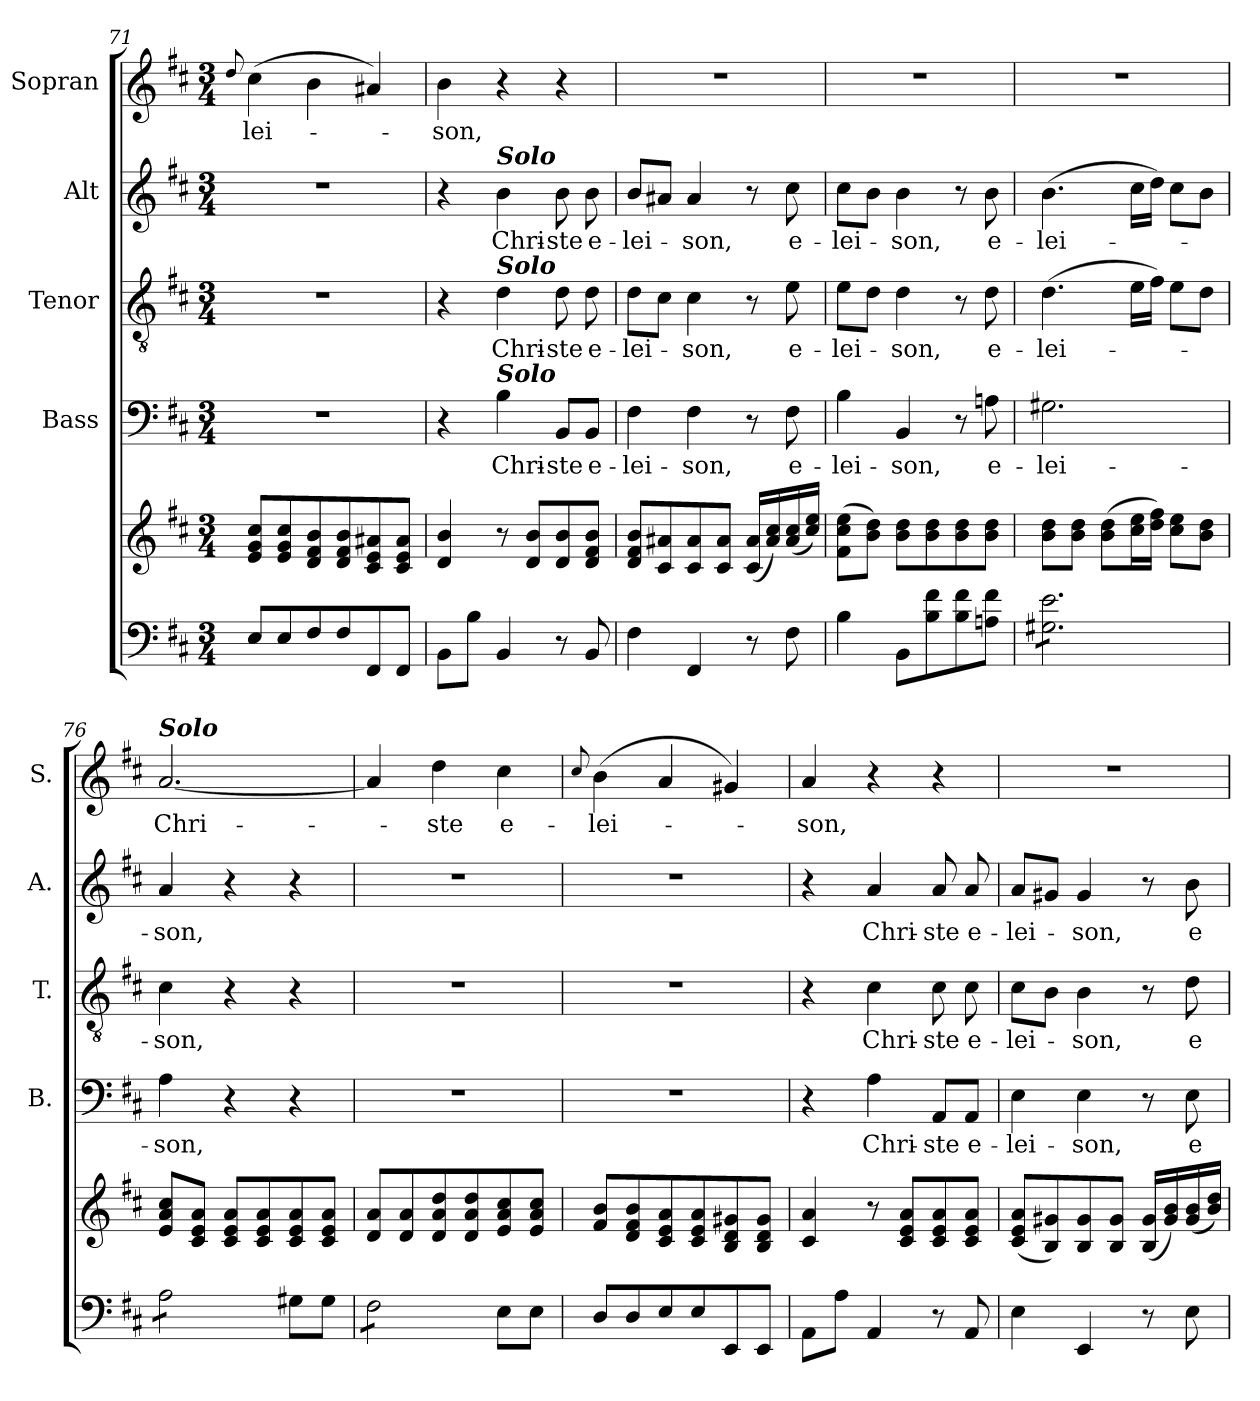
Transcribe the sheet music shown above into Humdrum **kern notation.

**kern	**kern	**kern	**text	**kern	**text	**kern	**text	**kern	**text
*part5	*part5	*part4	*part4	*part3	*part3	*part2	*part2	*part1	*part1
*staff6	*staff5	*staff4	*staff4	*staff3	*staff3	*staff2	*staff2	*staff1	*staff1
*	*	*I"Bass	*	*I"Tenor	*	*I"Alt	*	*I"Sopran	*
*	*	*I'B.	*	*I'T.	*	*I'A.	*	*I'S.	*
!!LO:LB:g=z
*clefF4	*clefG2	*clefF4	*	*clefGv2	*	*clefG2	*	*clefG2	*
*k[f#c#]	*k[f#c#]	*k[f#c#]	*	*k[f#c#]	*	*k[f#c#]	*	*k[f#c#]	*
*D:	*D:	*D:	*	*D:	*	*D:	*	*D:	*
*M3/4	*M3/4	*M3/4	*	*M3/4	*	*M3/4	*	*M3/4	*
=71	=71	=71	=71	=71	=71	=71	=71	=71	=71
.	.	.	.	.	.	.	.	8qqdd/	.
!	!	!	!	!	!	!	!	!	!LO:LY:b
8E/L	8e/ 8g/ 8cc#/L	2.r	.	2.r	.	2.r	.	(>4cc#\	-lei-
8E/	8e/ 8g/ 8cc#/	.	.	.	.	.	.	.	.
8F#/	8d/ 8f#/ 8b/	.	.	.	.	.	.	4b\	.
8F#/	8d/ 8f#/ 8b/	.	.	.	.	.	.	.	.
8FF#/	8c#/ 8e/ 8a#X/	.	.	.	.	.	.	4a#X/)	.
8FF#/J	8c#/ 8e/ 8a#/J	.	.	.	.	.	.	.	.
=72	=72	=72	=72	=72	=72	=72	=72	=72	=72
!	!	!	!	!	!	!	!	!	!LO:LY:b
8BB\L	4d/ 4b/	4r	.	4r	.	4r	.	4b\	-son,
8B\J	.	.	.	.	.	.	.	.	.
!	!	!	!	!	!	!LO:TX:a:Bi:t=Solo	!	!	!
!	!	!	!	!LO:TX:a:Bi:t=Solo	!	!	!	!	!
!	!	!LO:TX:a:Bi:t=Solo	!	!	!	!	!	!	!
!	!	!	!LO:LY:b	!	!LO:LY:b	!	!LO:LY:b	!	!
4BB/	8r	4B\	Chri-	4d\	Chri-	4b\	Chri-	4r	.
.	8d/ 8b/L	.	.	.	.	.	.	.	.
!	!	!	!LO:LY:b	!	!LO:LY:b	!	!LO:LY:b	!	!
8r	8d/ 8b/	8BB/L	-ste	8d\	-ste	8b\	-ste	4r	.
!	!	!	!LO:LY:b	!	!LO:LY:b	!	!LO:LY:b	!	!
8BB/	8d/ 8f#/ 8b/J	8BB/J	e-	8d\	e-	8b\	e-	.	.
=73	=73	=73	=73	=73	=73	=73	=73	=73	=73
!	!	!	!LO:LY:b	!	!LO:LY:b	!	!LO:LY:b	!	!
4F#\	8d/ 8f#/ 8b/L	4F#\	-lei-	8d\L	-lei-	8b/L	-lei-	2.r	.
.	8c#/ 8a#X/	.	.	8c#\J	.	8a#X/J	.	.	.
!	!	!	!LO:LY:b	!	!LO:LY:b	!	!LO:LY:b	!	!
4FF#/	8c#/ 8a#/	4F#\	-son,	4c#\	-son,	4a#/	-son,	.	.
.	8c#/ 8a#/J	.	.	.	.	.	.	.	.
8r	(<16c#/ 16a#/LL	8r	.	8r	.	8r	.	.	.
.	16a#/ 16cc#/)	.	.	.	.	.	.	.	.
!	!	!	!LO:LY:b	!	!LO:LY:b	!	!LO:LY:b	!	!
8F#\	(<16a#/ 16cc#/	8F#\	e-	8e\	e-	8cc#\	e-	.	.
.	16cc#/ 16ee/JJ)	.	.	.	.	.	.	.	.
=74	=74	=74	=74	=74	=74	=74	=74	=74	=74
!	!	!	!LO:LY:b	!	!LO:LY:b	!	!LO:LY:b	!	!
4B\	(>8f#\ 8cc#\ 8ee\L	4B\	-lei-	8e\L	-lei-	8cc#\L	-lei-	2.r	.
.	8b\ 8dd\J)	.	.	8d\J	.	8b\J	.	.	.
!	!	!	!LO:LY:b	!	!LO:LY:b	!	!LO:LY:b	!	!
8BB\L	8b\ 8dd\L	4BB/	-son,	4d\	-son,	4b\	-son,	.	.
8B\ 8f#\	8b\ 8dd\	.	.	.	.	.	.	.	.
8B\ 8f#\	8b\ 8dd\	8r	.	8r	.	8r	.	.	.
!	!	!	!LO:LY:b	!	!LO:LY:b	!	!LO:LY:b	!	!
8An\ 8f#\J	8b\ 8dd\J	8An\	e-	8d\	e-	8b\	e-	.	.
=75	=75	=75	=75	=75	=75	=75	=75	=75	=75
!	!	!	!LO:LY:b	!	!LO:LY:b	!	!LO:LY:b	!	!
*tremolo	*	*	*	*	*	*	*	*	*
8G#X\ 8e\L	8b\ 8dd\L	2.G#X\	-lei-	(>4.d\	-lei-	(>4.b\	-lei-	2.r	.
8G#X\ 8e\	8b\ 8dd\J	.	.	.	.	.	.	.	.
8G#X\ 8e\	(>8b\ 8dd\L	.	.	.	.	.	.	.	.
8G#X\ 8e\	16cc#\ 16ee\L	.	.	16e\LL	.	16cc#\LL	.	.	.
.	16dd\ 16ff#\JJ)	.	.	16f#\JJ)	.	16dd\JJ)	.	.	.
8G#X\ 8e\	8cc#\ 8ee\L	.	.	8e\L	.	8cc#\L	.	.	.
8G#X\ 8e\J	8b\ 8dd\J	.	.	8d\J	.	8b\J	.	.	.
=76	=76	=76	=76	=76	=76	=76	=76	=76	=76
!	!	!	!	!	!	!	!	!LO:TX:a:Bi:t=Solo	!
!	!	!	!LO:LY:b	!	!LO:LY:b	!	!LO:LY:b	!	!LO:LY:b
8A\L	8e/ 8a/ 8cc#/L	4A\	-son,	4c#\	-son,	4a/	-son,	[2.a/	Chri-
8A\	8c#/ 8e/ 8a/J	.	.	.	.	.	.	.	.
8A\	8c#/ 8e/ 8a/L	4r	.	4r	.	4r	.	.	.
8A\J	8c#/ 8e/ 8a/	.	.	.	.	.	.	.	.
*Xtremolo	*	*	*	*	*	*	*	*	*
8G#X\L	8c#/ 8e/ 8a/	4r	.	4r	.	4r	.	.	.
8G#\J	8c#/ 8e/ 8a/J	.	.	.	.	.	.	.	.
!!LO:PB:g=z
=77	=77	=77	=77	=77	=77	=77	=77	=77	=77
*tremolo	*	*	*	*	*	*	*	*	*
8F#\L	8d/ 8a/L	2.r	.	2.r	.	2.r	.	4a/]	.
8F#\	8d/ 8a/	.	.	.	.	.	.	.	.
!	!	!	!	!	!	!	!	!	!LO:LY:b
8F#\	8d/ 8a/ 8dd/	.	.	.	.	.	.	4dd\	-ste
8F#\J	8d/ 8a/ 8dd/	.	.	.	.	.	.	.	.
*Xtremolo	*	*	*	*	*	*	*	*	*
!	!	!	!	!	!	!	!	!	!LO:LY:b
8E\L	8e/ 8a/ 8cc#/	.	.	.	.	.	.	4cc#\	e-
8E\J	8e/ 8a/ 8cc#/J	.	.	.	.	.	.	.	.
=78	=78	=78	=78	=78	=78	=78	=78	=78	=78
.	.	.	.	.	.	.	.	8qqcc#/	.
!	!	!	!	!	!	!	!	!	!LO:LY:b
8D/L	8f#/ 8b/L	2.r	.	2.r	.	2.r	.	(>4b\	-lei-
8D/	8d/ 8f#/ 8b/	.	.	.	.	.	.	.	.
8E/	8c#/ 8e/ 8a/	.	.	.	.	.	.	4a/	.
8E/	8c#/ 8e/ 8a/	.	.	.	.	.	.	.	.
8EE/	8B/ 8d/ 8g#X/	.	.	.	.	.	.	4g#X/)	.
8EE/J	8B/ 8d/ 8g#/J	.	.	.	.	.	.	.	.
=79	=79	=79	=79	=79	=79	=79	=79	=79	=79
!	!	!	!	!	!	!	!	!	!LO:LY:b
8AA\L	4c#/ 4a/	4r	.	4r	.	4r	.	4a/	-son,
8A\J	.	.	.	.	.	.	.	.	.
!	!	!	!LO:LY:b	!	!LO:LY:b	!	!LO:LY:b	!	!
4AA/	8r	4A\	Chri-	4c#\	Chri-	4a/	Chri-	4r	.
.	8c#/ 8e/ 8a/L	.	.	.	.	.	.	.	.
!	!	!	!LO:LY:b	!	!LO:LY:b	!	!LO:LY:b	!	!
8r	8c#/ 8e/ 8a/	8AA/L	-ste	8c#\	-ste	8a/	-ste	4r	.
!	!	!	!LO:LY:b	!	!LO:LY:b	!	!LO:LY:b	!	!
8AA/	8c#/ 8e/ 8a/J	8AA/J	e-	8c#\	e-	8a/	e-	.	.
=80	=80	=80	=80	=80	=80	=80	=80	=80	=80
!	!	!	!LO:LY:b	!	!LO:LY:b	!	!LO:LY:b	!	!
4E\	(<8c#/ 8e/ 8a/L	4E\	-lei-	8c#\L	-lei-	8a/L	-lei-	2.r	.
.	8B/ 8g#X/)	.	.	8B\J	.	8g#X/J	.	.	.
!	!	!	!LO:LY:b	!	!LO:LY:b	!	!LO:LY:b	!	!
4EE/	8B/ 8g#/	4E\	-son,	4B\	-son,	4g#/	-son,	.	.
.	8B/ 8g#/J	.	.	.	.	.	.	.	.
8r	(<16B/ 16g#/LL	8r	.	8r	.	8r	.	.	.
.	16g#/ 16b/)	.	.	.	.	.	.	.	.
!	!	!	!LO:LY:b	!	!LO:LY:b	!	!LO:LY:b	!	!
8E\	(<16g#/ 16b/	8E\	e-	8d\	e-	8b\	e-	.	.
.	16b/ 16dd/JJ)	.	.	.	.	.	.	.	.
=	=	=	=	=	=	=	=	=	=
*-	*-	*-	*-	*-	*-	*-	*-	*-	*-
